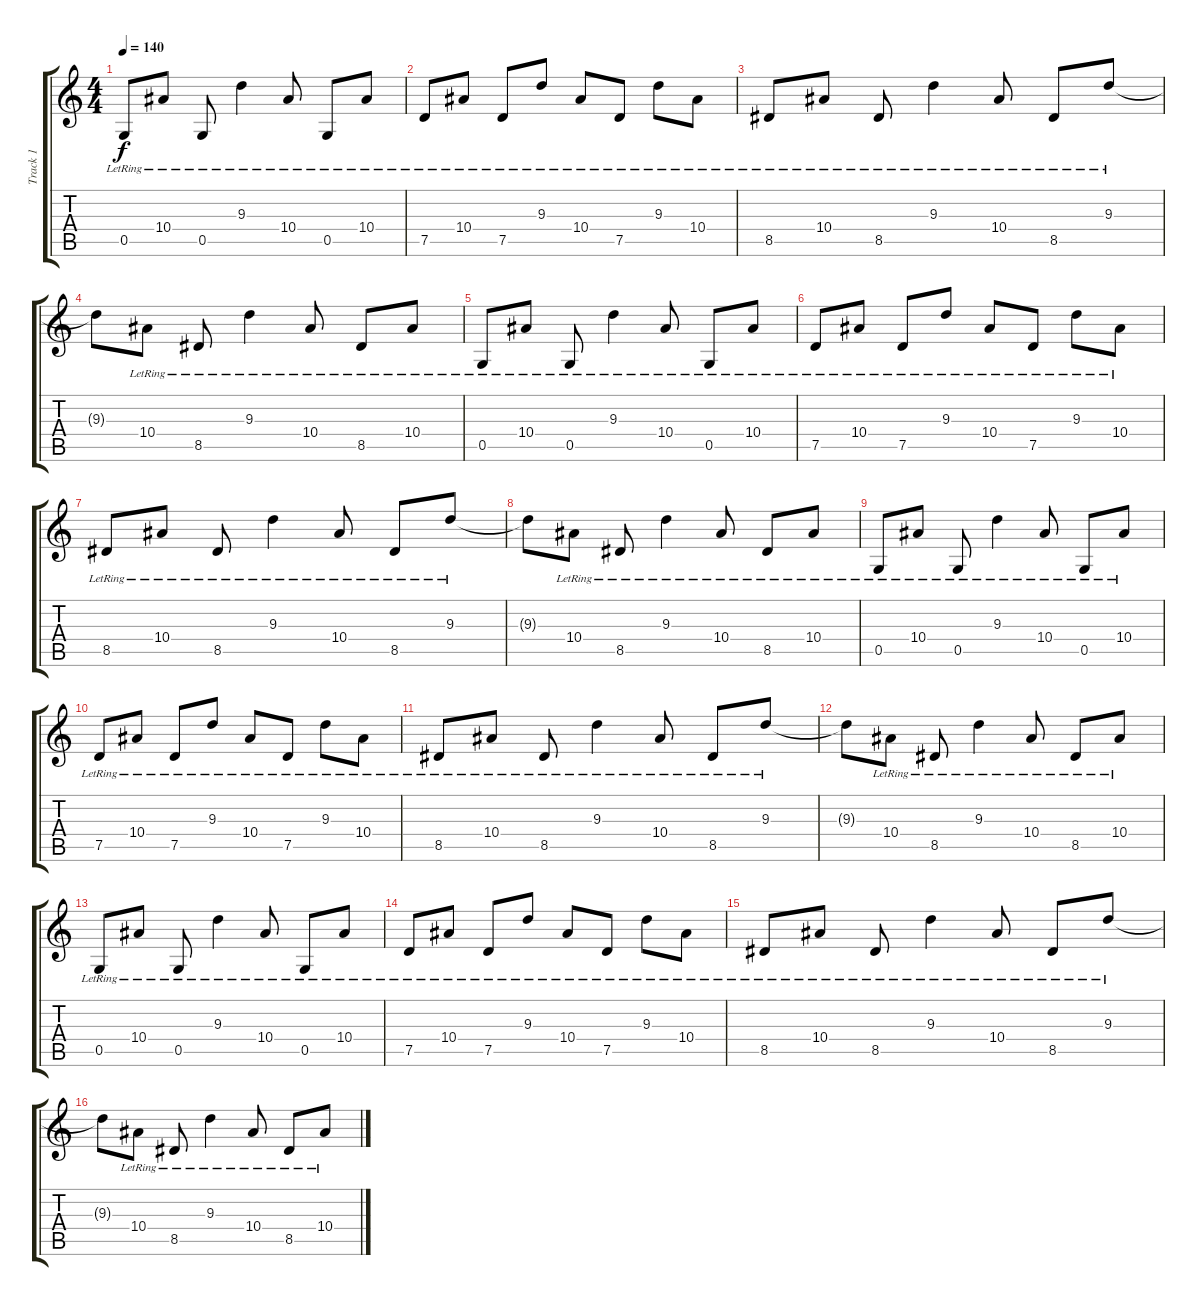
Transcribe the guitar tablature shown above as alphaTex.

\track ("Track 1" "Track 1") {instrument acousticguitarsteel}
\staff {score tabs}
\tuning (D4 A3 F3 C3 G2 C2) {hide}
\ts (4 4)
\tempo 140
\clef g2
\ks c
0.5{lr}.8{dy f} 10.4{lr}.8 0.5{lr}.8 9.3{lr}.4 10.4{lr}.8 0.5{lr}.8 10.4{lr}.8 |
7.5{lr}.8 10.4{lr}.8 7.5{lr}.8 9.3{lr}.8 10.4{lr}.8 7.5{lr}.8 9.3{lr}.8 10.4{lr}.8 |
8.5{lr}.8 10.4{lr}.8 8.5{lr}.8 9.3{lr}.4 10.4{lr}.8 8.5{lr}.8 9.3{lr}.8 |
9.3{t}.8 10.4{lr}.8 8.5{lr}.8 9.3{lr}.4 10.4{lr}.8 8.5{lr}.8 10.4{lr}.8 |
0.5{lr}.8 10.4{lr}.8 0.5{lr}.8 9.3{lr}.4 10.4{lr}.8 0.5{lr}.8 10.4{lr}.8 |
7.5{lr}.8 10.4{lr}.8 7.5{lr}.8 9.3{lr}.8 10.4{lr}.8 7.5{lr}.8 9.3{lr}.8 10.4{lr}.8 |
8.5{lr}.8 10.4{lr}.8 8.5{lr}.8 9.3{lr}.4 10.4{lr}.8 8.5{lr}.8 9.3{lr}.8 |
9.3{t}.8 10.4{lr}.8 8.5{lr}.8 9.3{lr}.4 10.4{lr}.8 8.5{lr}.8 10.4{lr}.8 |
0.5{lr}.8 10.4{lr}.8 0.5{lr}.8 9.3{lr}.4 10.4{lr}.8 0.5{lr}.8 10.4{lr}.8 |
7.5{lr}.8 10.4{lr}.8 7.5{lr}.8 9.3{lr}.8 10.4{lr}.8 7.5{lr}.8 9.3{lr}.8 10.4{lr}.8 |
8.5{lr}.8 10.4{lr}.8 8.5{lr}.8 9.3{lr}.4 10.4{lr}.8 8.5{lr}.8 9.3{lr}.8 |
9.3{t}.8 10.4{lr}.8 8.5{lr}.8 9.3{lr}.4 10.4{lr}.8 8.5{lr}.8 10.4{lr}.8 |
0.5{lr}.8 10.4{lr}.8 0.5{lr}.8 9.3{lr}.4 10.4{lr}.8 0.5{lr}.8 10.4{lr}.8 |
7.5{lr}.8 10.4{lr}.8 7.5{lr}.8 9.3{lr}.8 10.4{lr}.8 7.5{lr}.8 9.3{lr}.8 10.4{lr}.8 |
8.5{lr}.8 10.4{lr}.8 8.5{lr}.8 9.3{lr}.4 10.4{lr}.8 8.5{lr}.8 9.3{lr}.8 |
9.3{t}.8 10.4{lr}.8 8.5{lr}.8 9.3{lr}.4 10.4{lr}.8 8.5{lr}.8 10.4{lr}.8
